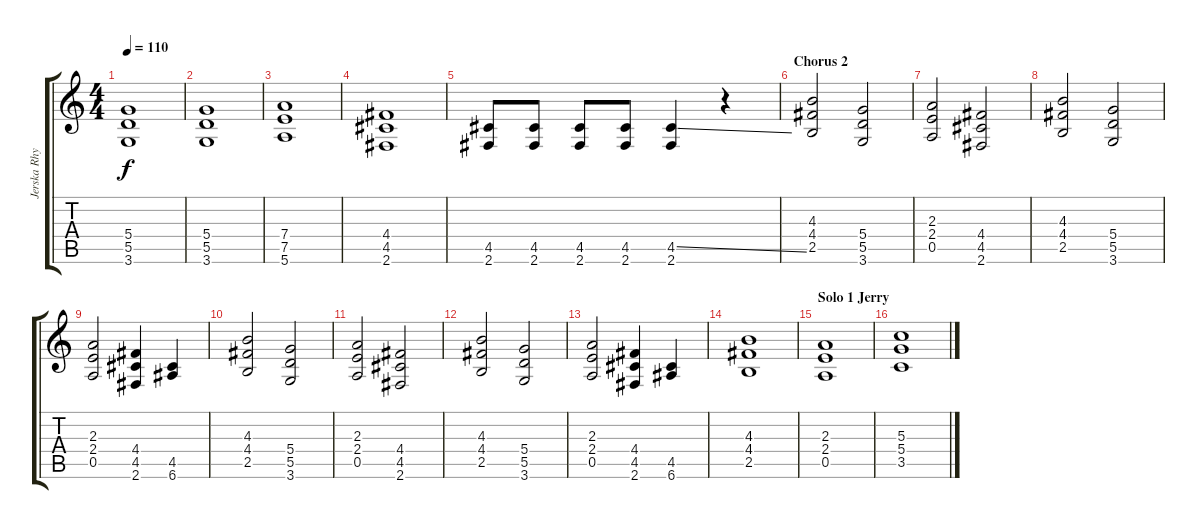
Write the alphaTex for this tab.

\track ("Jerska Rhythm" "Jerska Rhy") {instrument distortionguitar}
\staff {score tabs}
\tuning (E4 B3 G3 D3 A2 E2) {hide}
\ts (4 4)
\tempo 110
\clef g2
\ks c
(5.4 5.5 3.6).1{dy f} |
(5.4 5.5 3.6).1 |
(7.4 7.5 5.6).1 |
(4.4 4.5 2.6).1 |
(4.5 2.6).8 (4.5 2.6).8 (4.5 2.6).8 (4.5 2.6).8 (4.5{ss} 2.6).4 r.4 |
\section ("" "Chorus 2")
(4.3 4.4 2.5).2 (5.4 5.5 3.6).2 |
(2.3 2.4 0.5).2 (4.4 4.5 2.6).2 |
(4.3 4.4 2.5).2 (5.4 5.5 3.6).2 |
(2.3 2.4 0.5).2 (4.4 4.5 2.6).4 (4.5 6.6).4 |
(4.3 4.4 2.5).2 (5.4 5.5 3.6).2 |
(2.3 2.4 0.5).2 (4.4 4.5 2.6).2 |
(4.3 4.4 2.5).2 (5.4 5.5 3.6).2 |
(2.3 2.4 0.5).2 (4.4 4.5 2.6).4 (4.5 6.6).4 |
(4.3 4.4 2.5).1 |
\section ("" "Solo 1 Jerry")
(2.3 2.4 0.5).1 |
(5.3 5.4 3.5).1
